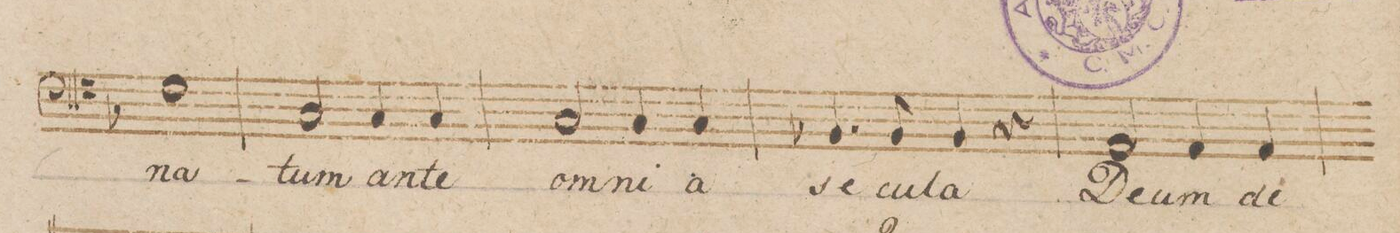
**kern	**text	**dynam
*I"Basso.	*	*
*clefF4	*	*
*k[b-]	*	*
*met(c|)	*	*
*M2/2	*	*
1F	na-	.
=29	=29	=29
2C/	-tum	.
4C/	an-	.
4C/	-te	.
=30	=30	=30
2C/	om-	.
4C/	-ni-	.
4C/	-a	.
=31	=31	=31
4.BB-X/	se-	.
8BB-/	-cu-	.
4BB-/	-la	.
4r	.	.
=32	=32	=32
2AA/	De-	.
4AA/	-um	.
4AA/	de	.
=33	=33	=33
*-	*-	*-
